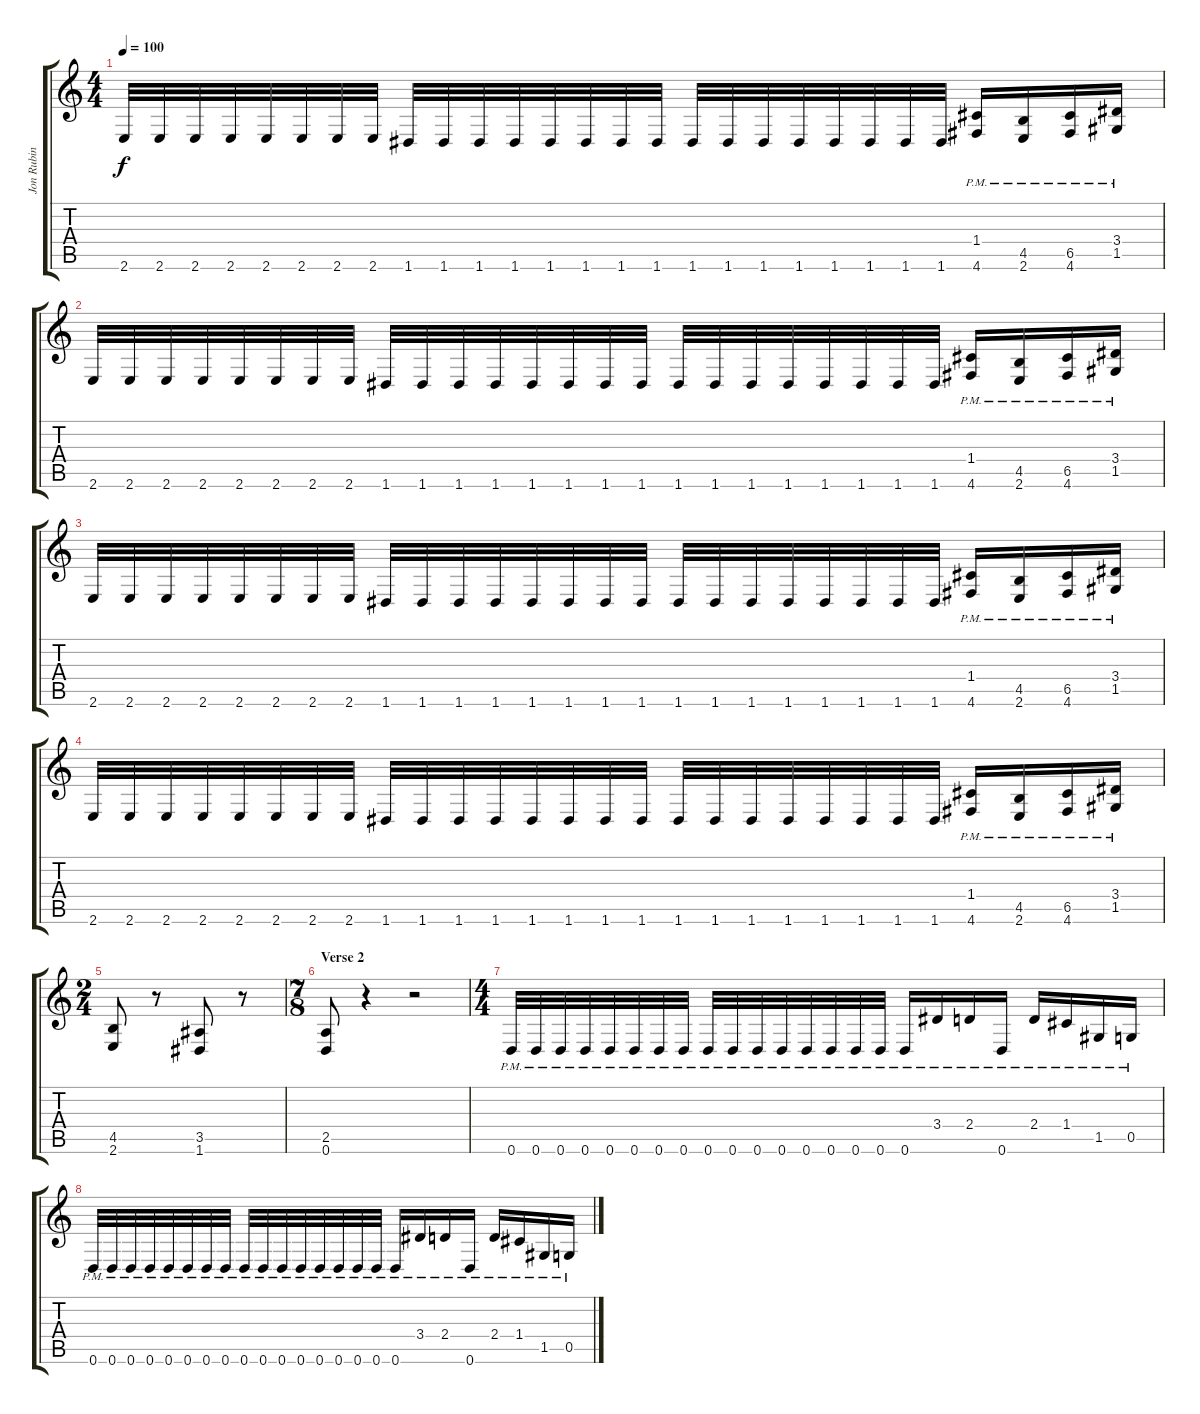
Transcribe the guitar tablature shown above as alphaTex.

\track ("Jon Rubin " "Jon Rubin ") {instrument distortionguitar}
\staff {score tabs}
\tuning (D4 A3 F3 C3 G2 D2) {hide}
\ts (4 4)
\tempo 100
\clef g2
\ks c
2.6.32{dy f} 2.6.32 2.6.32 2.6.32 2.6.32 2.6.32 2.6.32 2.6.32 1.6.32 1.6.32 1.6.32 1.6.32 1.6.32 1.6.32 1.6.32 1.6.32 1.6.32 1.6.32 1.6.32 1.6.32 1.6.32 1.6.32 1.6.32 1.6.32 (1.4{pm} 4.6{pm}).16 (4.5{pm} 2.6{pm}).16 (6.5{pm} 4.6{pm}).16 (3.4{pm} 1.5{pm}).16 |
2.6.32 2.6.32 2.6.32 2.6.32 2.6.32 2.6.32 2.6.32 2.6.32 1.6.32 1.6.32 1.6.32 1.6.32 1.6.32 1.6.32 1.6.32 1.6.32 1.6.32 1.6.32 1.6.32 1.6.32 1.6.32 1.6.32 1.6.32 1.6.32 (1.4{pm} 4.6{pm}).16 (4.5{pm} 2.6{pm}).16 (6.5{pm} 4.6{pm}).16 (3.4{pm} 1.5{pm}).16 |
2.6.32 2.6.32 2.6.32 2.6.32 2.6.32 2.6.32 2.6.32 2.6.32 1.6.32 1.6.32 1.6.32 1.6.32 1.6.32 1.6.32 1.6.32 1.6.32 1.6.32 1.6.32 1.6.32 1.6.32 1.6.32 1.6.32 1.6.32 1.6.32 (1.4{pm} 4.6{pm}).16 (4.5{pm} 2.6{pm}).16 (6.5{pm} 4.6{pm}).16 (3.4{pm} 1.5{pm}).16 |
2.6.32 2.6.32 2.6.32 2.6.32 2.6.32 2.6.32 2.6.32 2.6.32 1.6.32 1.6.32 1.6.32 1.6.32 1.6.32 1.6.32 1.6.32 1.6.32 1.6.32 1.6.32 1.6.32 1.6.32 1.6.32 1.6.32 1.6.32 1.6.32 (1.4{pm} 4.6{pm}).16 (4.5{pm} 2.6{pm}).16 (6.5{pm} 4.6{pm}).16 (3.4{pm} 1.5{pm}).16 |
\ts (2 4)
(4.5 2.6).8 r.8 (3.5 1.6).8 r.8 |
\ts (7 8)
\section ("" "Verse 2")
(2.5 0.6).8 r.4 r.2 |
\ts (4 4)
0.6{pm}.32 0.6{pm}.32 0.6{pm}.32 0.6{pm}.32 0.6{pm}.32 0.6{pm}.32 0.6{pm}.32 0.6{pm}.32 0.6{pm}.32 0.6{pm}.32 0.6{pm}.32 0.6{pm}.32 0.6{pm}.32 0.6{pm}.32 0.6{pm}.32 0.6{pm}.32 0.6{pm}.16 3.4{pm}.16 2.4{pm}.16 0.6{pm}.16 2.4{pm}.16 1.4{pm}.16 1.5{pm}.16 0.5{pm}.16 |
0.6{pm}.32 0.6{pm}.32 0.6{pm}.32 0.6{pm}.32 0.6{pm}.32 0.6{pm}.32 0.6{pm}.32 0.6{pm}.32 0.6{pm}.32 0.6{pm}.32 0.6{pm}.32 0.6{pm}.32 0.6{pm}.32 0.6{pm}.32 0.6{pm}.32 0.6{pm}.32 0.6{pm}.16 3.4{pm}.16 2.4{pm}.16 0.6{pm}.16 2.4{pm}.16 1.4{pm}.16 1.5{pm}.16 0.5{pm}.16
